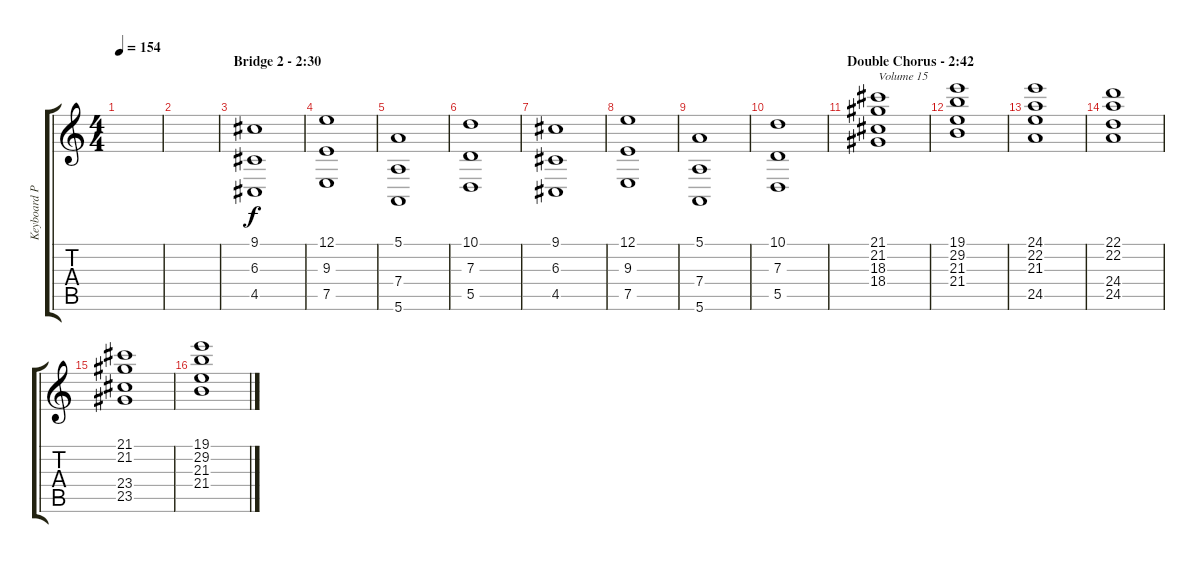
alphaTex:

\track ("Keyboard Pad" "Keyboard P") {instrument pad2warm}
\staff {score tabs}
\tuning (E4 B3 G3 D3 A2 E2) {hide}
\ts (4 4)
\tempo 154
\clef g2
\ks c
|
|
\section ("" "Bridge 2 - 2:30")
(9.1 6.3 4.5).1 |
(12.1 9.3 7.5).1 |
(5.1 7.4 5.6).1 |
(10.1 7.3 5.5).1 |
(9.1 6.3 4.5).1 |
(12.1 9.3 7.5).1 |
(5.1 7.4 5.6).1 |
(10.1 7.3 5.5).1 |
\section ("" "Double Chorus - 2:42")
(21.1 21.2 18.3 18.4).1{txt "Volume 15" volume 15} |
(19.1 29.2 21.3 21.4).1 |
(24.1 22.2 21.3 24.5).1 |
(22.1 22.2 24.4 24.5).1 |
(21.1 21.2 23.4 23.5).1 |
(19.1 29.2 21.3 21.4).1
